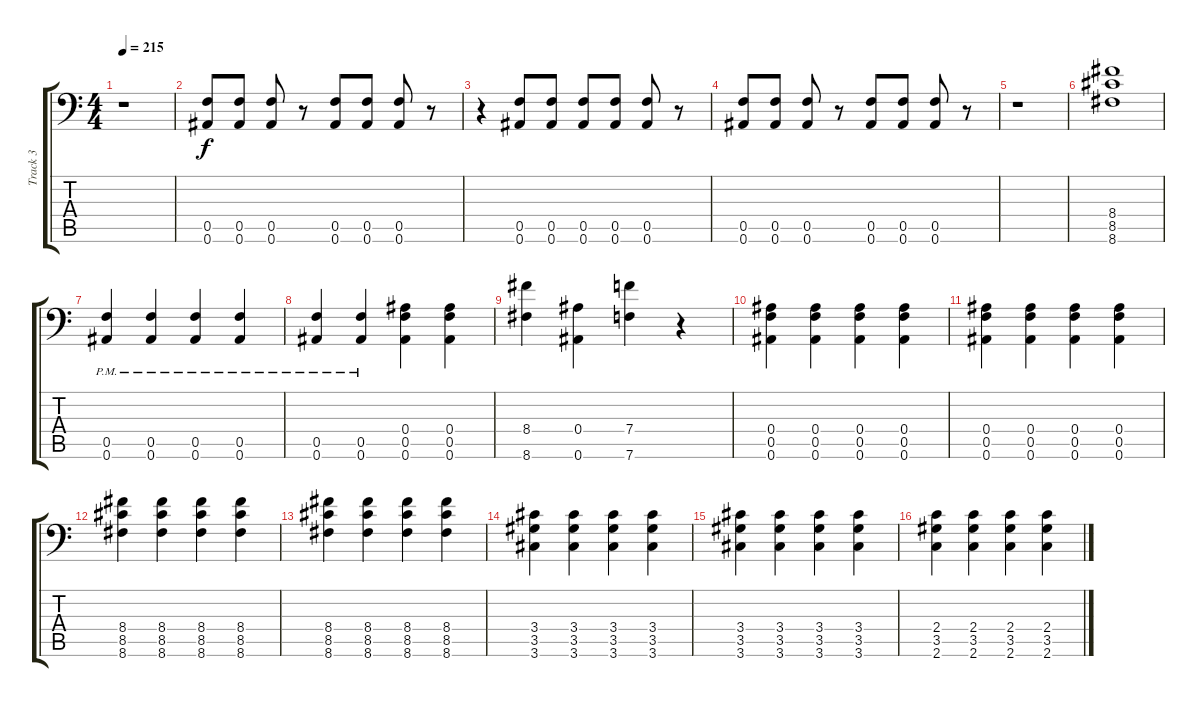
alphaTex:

\track ("Track 3" "Track 3") {instrument distortionguitar}
\staff {score tabs}
\tuning (C4 G3 Eb3 Bb2 F2 Bb1) {hide}
\ts (4 4)
\tempo 215
\clef f4
\ks c
r.1{dy f} |
(0.5 0.6).8 (0.5 0.6).8 (0.5 0.6).8 r.8 (0.5 0.6).8 (0.5 0.6).8 (0.5 0.6).8 r.8 |
r.4 (0.5 0.6).8 (0.5 0.6).8 (0.5 0.6).8 (0.5 0.6).8 (0.5 0.6).8 r.8 |
(0.5 0.6).8 (0.5 0.6).8 (0.5 0.6).8 r.8 (0.5 0.6).8 (0.5 0.6).8 (0.5 0.6).8 r.8 |
r.1 |
(8.4 8.5 8.6).1 |
(0.5{pm} 0.6{pm}).4 (0.5{pm} 0.6{pm}).4 (0.5{pm} 0.6{pm}).4 (0.5{pm} 0.6{pm}).4 |
(0.5{pm} 0.6{pm}).4 (0.5{pm} 0.6{pm}).4 (0.4 0.5 0.6).4 (0.4 0.5 0.6).4 |
(8.4 8.6).4 (0.4 0.6).4 (7.4 7.6).4 r.4 |
(0.4 0.5 0.6).4 (0.4 0.5 0.6).4 (0.4 0.5 0.6).4 (0.4 0.5 0.6).4 |
(0.4 0.5 0.6).4 (0.4 0.5 0.6).4 (0.4 0.5 0.6).4 (0.4 0.5 0.6).4 |
(8.4 8.5 8.6).4 (8.4 8.5 8.6).4 (8.4 8.5 8.6).4 (8.4 8.5 8.6).4 |
(8.4 8.5 8.6).4 (8.4 8.5 8.6).4 (8.4 8.5 8.6).4 (8.4 8.5 8.6).4 |
(3.4 3.5 3.6).4 (3.4 3.5 3.6).4 (3.4 3.5 3.6).4 (3.4 3.5 3.6).4 |
(3.4 3.5 3.6).4 (3.4 3.5 3.6).4 (3.4 3.5 3.6).4 (3.4 3.5 3.6).4 |
(2.4 3.5 2.6).4 (2.4 3.5 2.6).4 (2.4 3.5 2.6).4 (2.4 3.5 2.6).4
